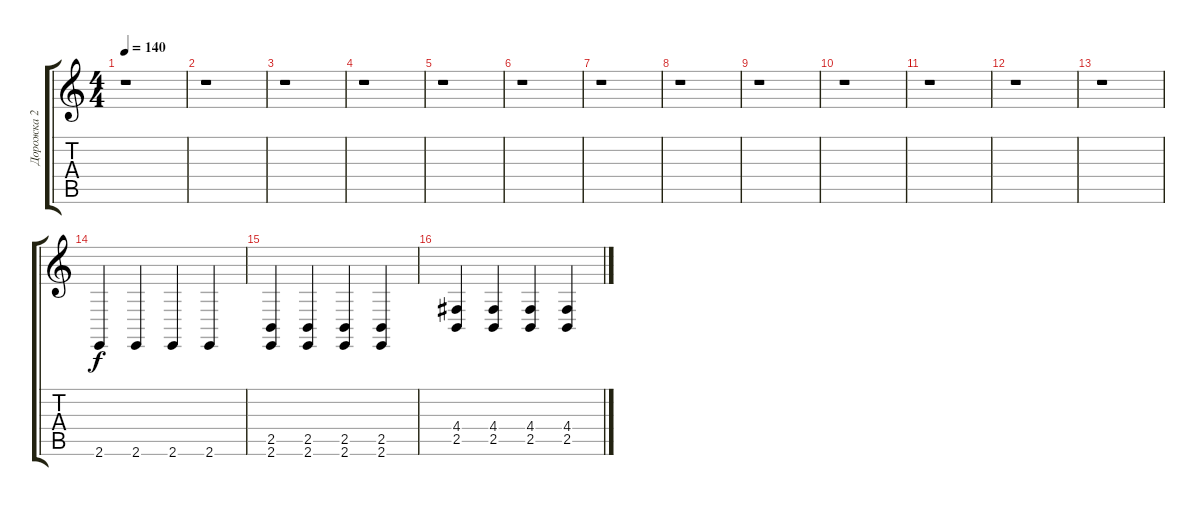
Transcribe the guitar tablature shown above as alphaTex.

\track ("Дорожка 2" "Дорожка 2") {instrument lead2sawtooth}
\staff {score tabs}
\tuning (E4 B3 G3 D3 A2 D2) {hide}
\ts (4 4)
\tempo 140
\clef g2
\ks c
r.1{dy f} |
r.1 |
r.1 |
r.1 |
r.1 |
r.1 |
r.1 |
r.1 |
r.1 |
r.1 |
r.1 |
r.1 |
r.1 |
2.6.4 2.6.4 2.6.4 2.6.4 |
(2.5 2.6).4 (2.5 2.6).4 (2.5 2.6).4 (2.5 2.6).4 |
(4.4 2.5).4 (4.4 2.5).4 (4.4 2.5).4 (4.4 2.5).4
